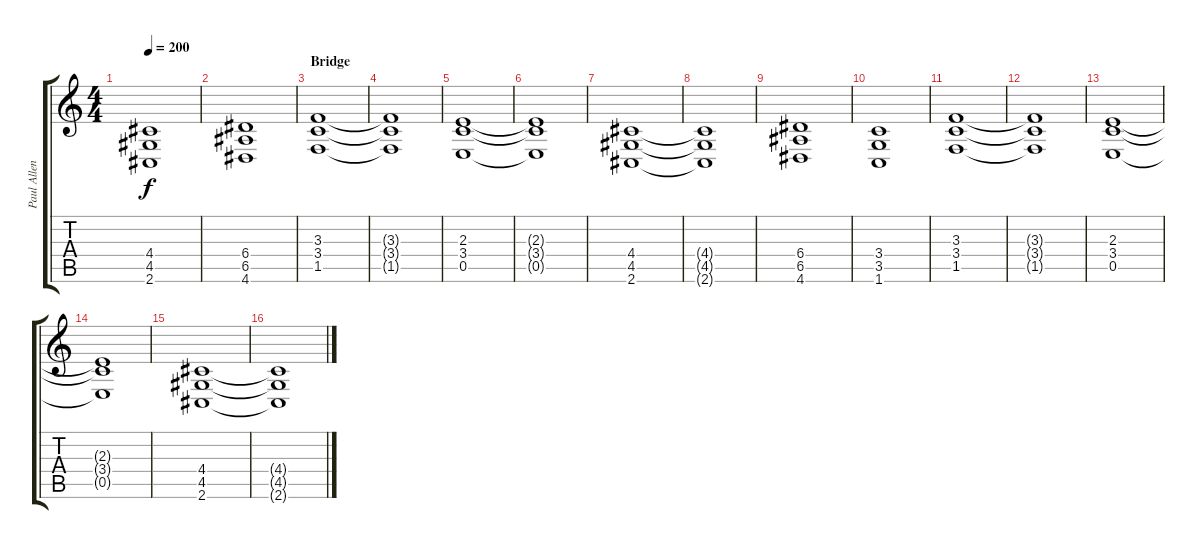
\track ("Paul Allender" "Paul Allen") {instrument distortionguitar}
\staff {score tabs}
\tuning (B3 Gb3 D3 A2 E2 B1) {hide}
\ts (4 4)
\tempo 200
\clef g2
\ks c
(4.4 4.5 2.6).1{dy f} |
(6.4 6.5 4.6).1 |
\section ("" "Bridge")
(3.3 3.4 1.5).1{volume 11} |
(3.3{t} 3.4{t} 1.5{t}).1 |
(2.3 3.4 0.5).1 |
(2.3{t} 3.4{t} 0.5{t}).1 |
(4.4 4.5 2.6).1 |
(4.4{t} 4.5{t} 2.6{t}).1 |
(6.4 6.5 4.6).1 |
(3.4 3.5 1.6).1 |
(3.3 3.4 1.5).1{volume 13 balance 5} |
(3.3{t} 3.4{t} 1.5{t}).1 |
(2.3 3.4 0.5).1 |
(2.3{t} 3.4{t} 0.5{t}).1 |
(4.4 4.5 2.6).1 |
(4.4{t} 4.5{t} 2.6{t}).1
